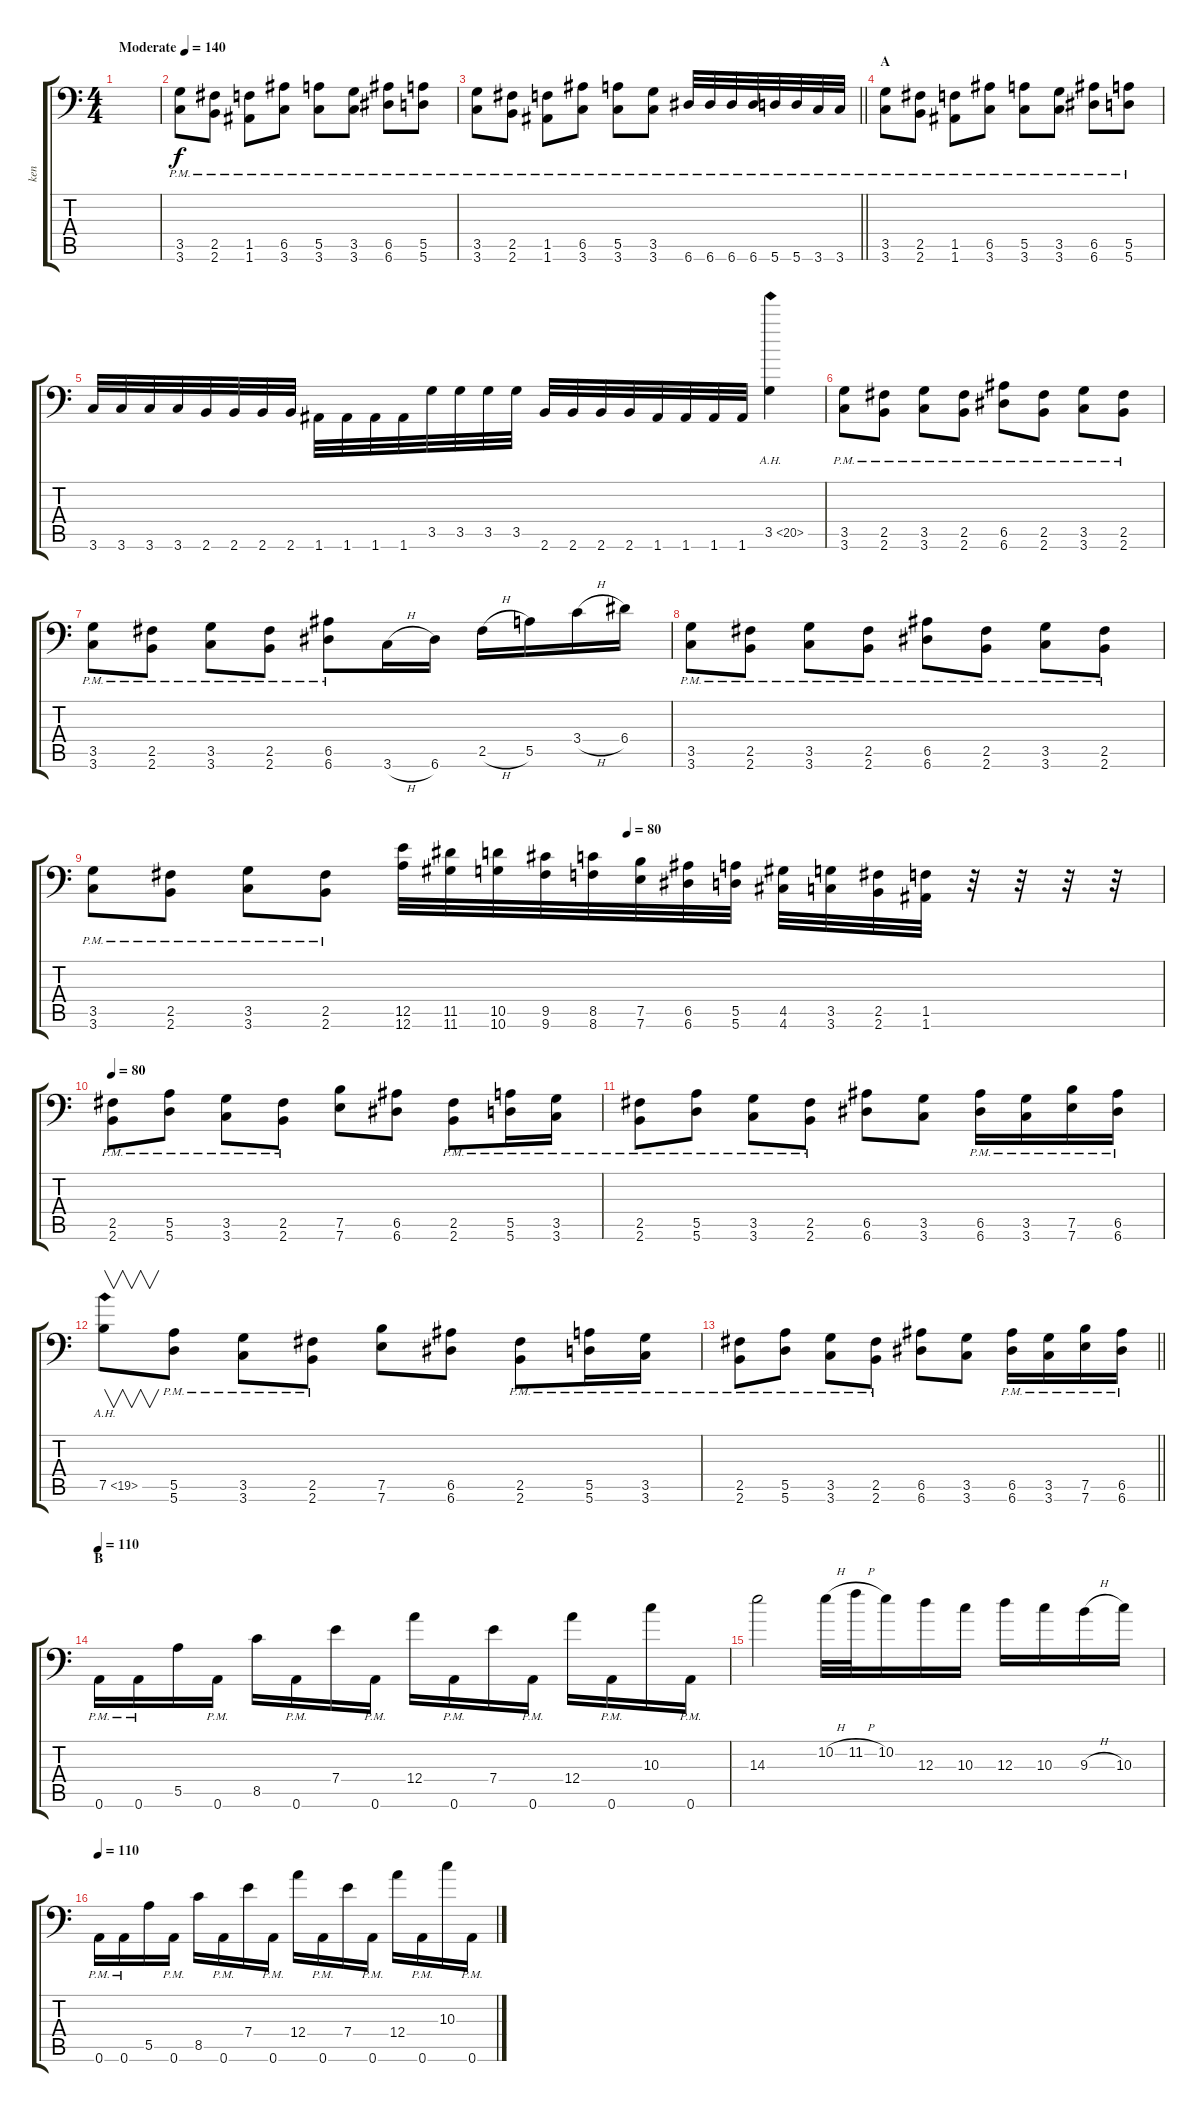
\track ("ken" "ken") {instrument distortionguitar}
\staff {score tabs}
\tuning (B3 Gb3 D3 A2 E2 A1) {hide}
\ts (4 4)
\tempo (140 "Moderate")
\clef f4
\ks c
|
(3.5 3.6{pm}).8 (2.5 2.6{pm}).8 (1.5 1.6{pm}).8 (6.5 3.6{pm}).8 (5.5 3.6{pm}).8 (3.5 3.6{pm}).8 (6.5 6.6{pm}).8 (5.5 5.6{pm}).8 |
\barLineRight lightlight
(3.5 3.6{pm}).8 (2.5 2.6{pm}).8 (1.5 1.6{pm}).8 (6.5 3.6{pm}).8 (5.5 3.6{pm}).8 (3.5 3.6{pm}).8 6.6{pm}.32 6.6{pm}.32 6.6{pm}.32 6.6{pm}.32 5.6{pm}.32 5.6{pm}.32 3.6{pm}.32 3.6{pm}.32 |
\section ("" "A")
(3.5 3.6{pm}).8 (2.5 2.6{pm}).8 (1.5 1.6{pm}).8 (6.5 3.6{pm}).8 (5.5 3.6{pm}).8 (3.5 3.6{pm}).8 (6.5 6.6{pm}).8 (5.5 5.6{pm}).8 |
3.6.32 3.6.32 3.6.32 3.6.32 2.6.32 2.6.32 2.6.32 2.6.32 1.6.32 1.6.32 1.6.32 1.6.32 3.5.32 3.5.32 3.5.32 3.5.32 2.6.32 2.6.32 2.6.32 2.6.32 1.6.32 1.6.32 1.6.32 1.6.32 3.5{ah 17}.4 |
(3.5 3.6{pm}).8 (2.5 2.6{pm}).8 (3.5 3.6{pm}).8 (2.5 2.6{pm}).8 (6.5 6.6{pm}).8 (2.5 2.6{pm}).8 (3.5 3.6{pm}).8 (2.5 2.6{pm}).8 |
(3.5 3.6{pm}).8 (2.5 2.6{pm}).8 (3.5 3.6{pm}).8 (2.5 2.6{pm}).8 (6.5 6.6{pm}).8 3.6{h}.16 6.6.16 2.5{h}.16 5.5.16 3.4{h}.16 6.4.16 |
(3.5 3.6{pm}).8 (2.5 2.6{pm}).8 (3.5 3.6{pm}).8 (2.5 2.6{pm}).8 (6.5 6.6{pm}).8 (2.5 2.6{pm}).8 (3.5 3.6{pm}).8 (2.5 2.6{pm}).8 |
\tempo (80 0.5)
(3.5 3.6{pm}).8 (2.5 2.6{pm}).8 (3.5 3.6{pm}).8 (2.5 2.6{pm}).8 (12.5 12.6).32 (11.5 11.6).32 (10.5 10.6).32 (9.5 9.6).32 (8.5 8.6).32 (7.5 7.6).32 (6.5 6.6).32 (5.5 5.6).32 (4.5 4.6).32 (3.5 3.6).32 (2.5 2.6).32 (1.5 1.6).32 r.32 r.32 r.32 r.32 |
\tempo 80
(2.5 2.6{pm}).8 (5.5 5.6{pm}).8 (3.5 3.6{pm}).8 (2.5 2.6{pm}).8 (7.5 7.6).8 (6.5 6.6).8 (2.5 2.6{pm}).8 (5.5 5.6{pm}).16 (3.5 3.6{pm}).16 |
(2.5 2.6{pm}).8 (5.5 5.6{pm}).8 (3.5 3.6{pm}).8 (2.5 2.6{pm}).8 (6.5 6.6).8 (3.5 3.6).8 (6.5 6.6{pm}).16 (3.5 3.6{pm}).16 (7.5 7.6{pm}).16 (6.5 6.6{pm}).16 |
7.5{ah 12}.8{v} (5.5 5.6{pm}).8 (3.5 3.6{pm}).8 (2.5 2.6{pm}).8 (7.5 7.6).8 (6.5 6.6).8 (2.5 2.6{pm}).8 (5.5 5.6{pm}).16 (3.5 3.6{pm}).16 |
\barLineRight lightlight
(2.5 2.6{pm}).8 (5.5 5.6{pm}).8 (3.5 3.6{pm}).8 (2.5 2.6{pm}).8 (6.5 6.6).8 (3.5 3.6).8 (6.5 6.6{pm}).16 (3.5 3.6{pm}).16 (7.5 7.6{pm}).16 (6.5 6.6{pm}).16 |
\section ("" "B")
\tempo 110
0.6{pm}.16 0.6{pm}.16 5.5.16 0.6{pm}.16 8.5.16 0.6{pm}.16 7.4.16 0.6{pm}.16 12.4.16 0.6{pm}.16 7.4.16 0.6{pm}.16 12.4.16 0.6{pm}.16 10.3.16 0.6{pm}.16 |
14.3.2 10.2{h}.32 11.2{h}.32 10.2.16 12.3.16 10.3.16 12.3.16 10.3.16 9.3{h}.16 10.3.16 |
\tempo 110
0.6{pm}.16 0.6{pm}.16 5.5.16 0.6{pm}.16 8.5.16 0.6{pm}.16 7.4.16 0.6{pm}.16 12.4.16 0.6{pm}.16 7.4.16 0.6{pm}.16 12.4.16 0.6{pm}.16 10.3.16 0.6{pm}.16
